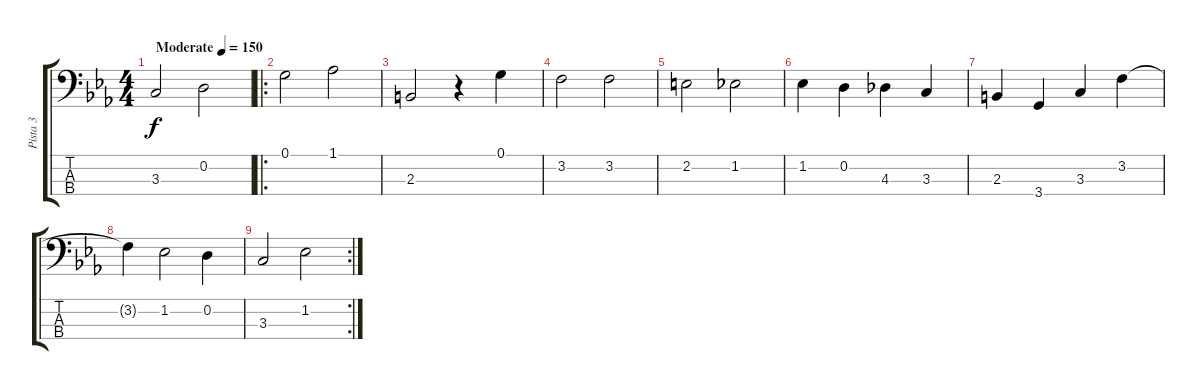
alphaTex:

\track ("Pista 3" "Pista 3") {instrument electricbassfinger}
\staff {score tabs}
\tuning (G2 D2 A1 E1) {hide}
\ts (4 4)
\tempo (150 "Moderate")
\clef f4
\ks cminor
3.3.2{dy f instrument electricbassfinger} 0.2.2 |
\ro
0.1.2 1.1.2 |
2.3.2 r.4 0.1.4 |
3.2.2 3.2.2 |
2.2.2 1.2.2 |
1.2.4 0.2.4 4.3.4 3.3.4 |
2.3.4 3.4.4 3.3.4 3.2.4 |
3.2{t}.4 1.2.2 0.2.4 |
\rc 2
3.3.2 1.2.2
